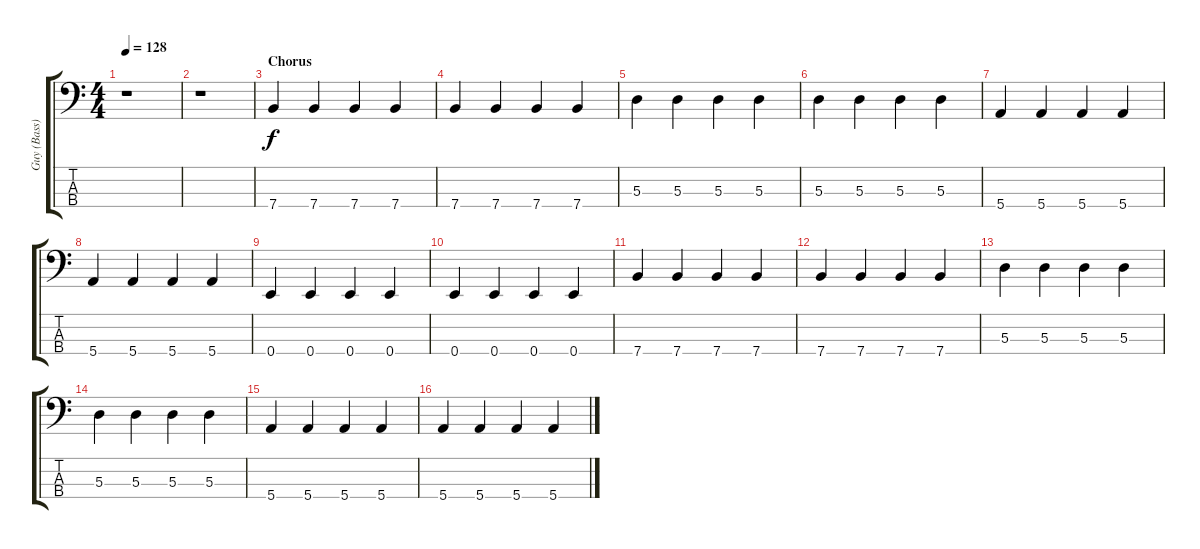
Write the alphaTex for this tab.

\track ("Guy (Bass)" "Guy (Bass)") {instrument acousticbass}
\staff {score tabs}
\tuning (G2 D2 A1 E1) {hide}
\ts (4 4)
\tempo 128
\clef f4
\ks c
r.1{dy f} |
r.1 |
\section ("" "Chorus")
7.4.4 7.4.4 7.4.4 7.4.4 |
7.4.4 7.4.4 7.4.4 7.4.4 |
5.3.4 5.3.4 5.3.4 5.3.4 |
5.3.4 5.3.4 5.3.4 5.3.4 |
5.4.4 5.4.4 5.4.4 5.4.4 |
5.4.4 5.4.4 5.4.4 5.4.4 |
0.4.4 0.4.4 0.4.4 0.4.4 |
0.4.4 0.4.4 0.4.4 0.4.4 |
7.4.4 7.4.4 7.4.4 7.4.4 |
7.4.4 7.4.4 7.4.4 7.4.4 |
5.3.4 5.3.4 5.3.4 5.3.4 |
5.3.4 5.3.4 5.3.4 5.3.4 |
5.4.4 5.4.4 5.4.4 5.4.4 |
5.4.4 5.4.4 5.4.4 5.4.4
